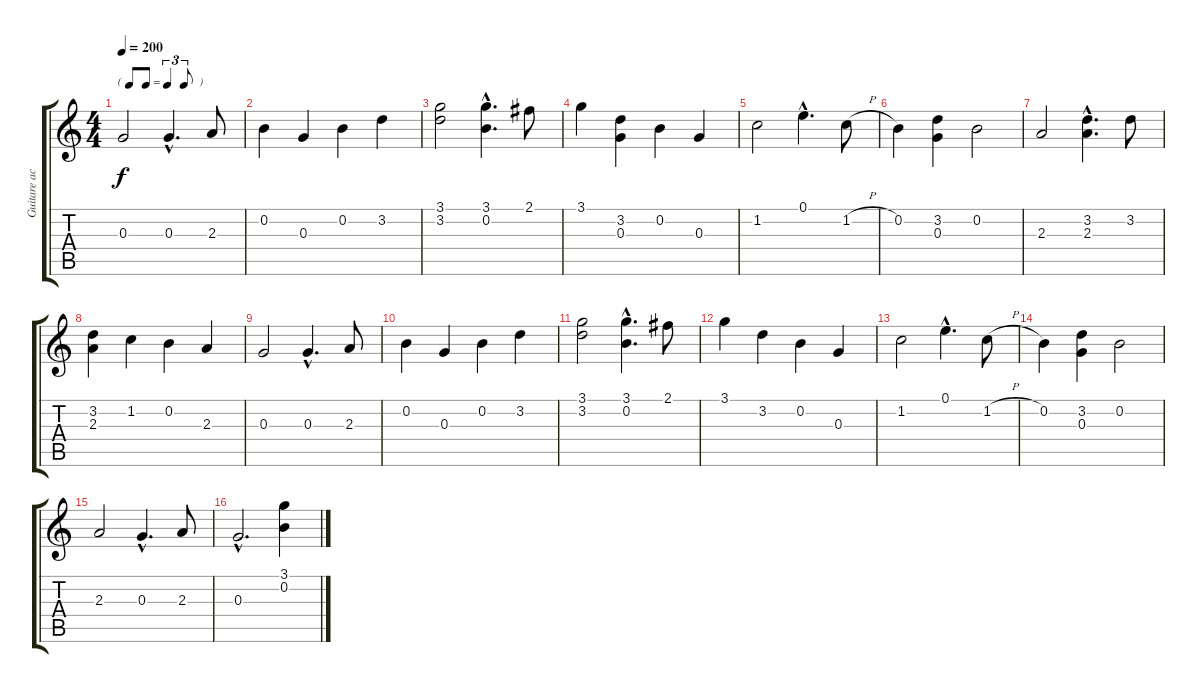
\track ("Guitare accoustique" "Guitare ac") {instrument acousticguitarnylon}
\staff {score tabs}
\tuning (E4 B3 G3 D3 A2 E2) {hide}
\ts (4 4)
\tf triplet8th
\tempo 200
\clef g2
\ks c
0.3.2{dy f} 0.3{hac}.4{d} 2.3.8 |
0.2.4 0.3.4 0.2.4 3.2.4 |
(3.1 3.2).2 (3.1{hac} 0.2{hac}).4{d} 2.1.8 |
3.1.4 (3.2 0.3).4 0.2.4 0.3.4 |
1.2.2 0.1{hac}.4{d} 1.2{h}.8 |
0.2.4 (3.2 0.3).4 0.2.2 |
2.3.2 (3.2{hac} 2.3{hac}).4{d} 3.2.8 |
(3.2 2.3).4 1.2.4 0.2.4 2.3.4 |
0.3.2 0.3{hac}.4{d} 2.3.8 |
0.2.4 0.3.4 0.2.4 3.2.4 |
(3.1 3.2).2 (3.1{hac} 0.2{hac}).4{d} 2.1.8 |
3.1.4 3.2.4 0.2.4 0.3.4 |
1.2.2 0.1{hac}.4{d} 1.2{h}.8 |
0.2.4 (3.2 0.3).4 0.2.2 |
2.3.2 0.3{hac}.4{d} 2.3.8 |
0.3{hac}.2{d} (3.1 0.2).4
